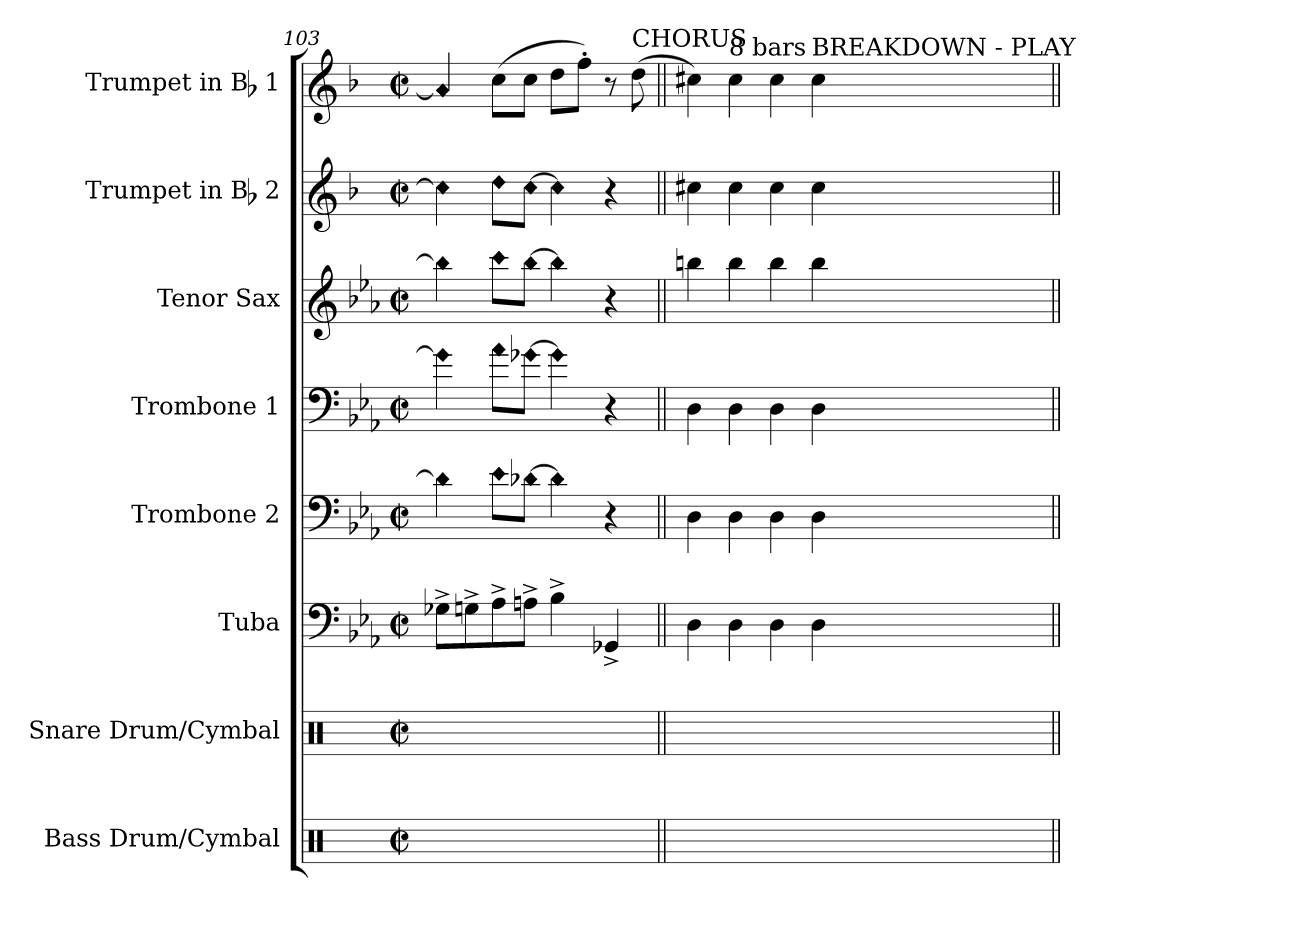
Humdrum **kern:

**kern	**kern	**kern	**kern	**kern	**kern	**kern	**kern
*part8	*part7	*part6	*part5	*part4	*part3	*part2	*part1
*staff8	*staff7	*staff6	*staff5	*staff4	*staff3	*staff2	*staff1
*I"Bass Drum/Cymbal	*I"Snare Drum/Cymbal	*I"Tuba	*I"Trombone 2	*I"Trombone 1	*I"Tenor Sax	*I"Trumpet in Bb 2	*I"Trumpet in Bb 1
*I'B.D./Cym	*I'S.D./Cym	*I'Tuba	*I'Tbn. 2	*I'Tbn. 1	*I'T. Sx.	*	*
*clefX	*clefX	*clefF4	*clefF4	*clefF4	*clefG2	*clefG2	*clefG2
*	*	*	*	*	*ITrd8c14	*ITrd1c2	*ITrd1c2
*k[]	*k[]	*k[b-e-a-]	*k[b-e-a-]	*k[b-e-a-]	*k[b-e-a-]	*k[b-e-a-]	*k[b-e-a-]
*C:	*C:	*E-:	*E-:	*E-:	*E-:	*E-:	*E-:
*M2/2	*M2/2	*M2/2	*M2/2	*M2/2	*M2/2	*M2/2	*M2/2
*met(c|)	*met(c|)	*met(c|)	*met(c|)	*met(c|)	*met(c|)	*met(c|)	*met(c|)
=103	=103	=103	=103	=103	=103	=103	=103
!	!	!	!LO:N:head=diamond	!LO:N:head=diamond	!LO:N:head=diamond	!LO:N:head=diamond	!LO:N:head=diamond
4Ri\	4Ri\	8G-X^i\L	4d-i\]	4g-i\]	4b-i\]	4b-i\]	4g-i/]
.	.	8Gn^i\	.	.	.	.	.
!	!	!	!LO:N:head=diamond	!LO:N:head=diamond	!LO:N:head=diamond	!LO:N:head=diamond	!
4Ri\	4Ri\	8A-^i\	8e-i\L	8a-i\L	8cci\L	8cci\L	(8b-i\L
!	!	!	!LO:N:head=diamond	!LO:N:head=diamond	!LO:N:head=diamond	!LO:N:head=diamond	!
.	.	8An^i\J	[>8d-Xi\J	[>8g-Xi\J	[>8b-i\J	[>8b-i\J	8b-i\J
!	!	!	!LO:N:head=diamond	!LO:N:head=diamond	!LO:N:head=diamond	!LO:N:head=diamond	!
4Ri\	4Ri\	4B-^i\	4d-i\]	4g-i\]	4b-i\]	4b-i\]	8cci\L
.	.	.	.	.	.	.	8ee-'i\J)
4Ri\	4Ri\	4GG-X^i/	4r	4r	4r	4r	8r
!	!	!	!	!	!	!	!LO:TX:a:t=CHORUS
.	.	.	.	.	.	.	(8cci\
=104||	=104||	=104||	=104||	=104||	=104||	=104||	=104||
4Ri\	4Ri\	4Di\	4Di\	4Di\	4bi\	4bi\	4bi\)
!	!	!	!	!	!	!	!LO:TX:a:t=8 bars
4Ri\	4Ri\	4Di\	4Di\	4Di\	4bi\	4bi\	4bi\
4Ri\	4Ri\	4Di\	4Di\	4Di\	4bi\	4bi\	4bi\
!	!	!	!	!	!	!	!LO:TX:a:t=BREAKDOWN - PLAY
4Ri\	4Ri\	4Di\	4Di\	4Di\	4bi\	4bi\	4bi\
=||	=||	=||	=||	=||	=||	=||	=||
*-	*-	*-	*-	*-	*-	*-	*-
